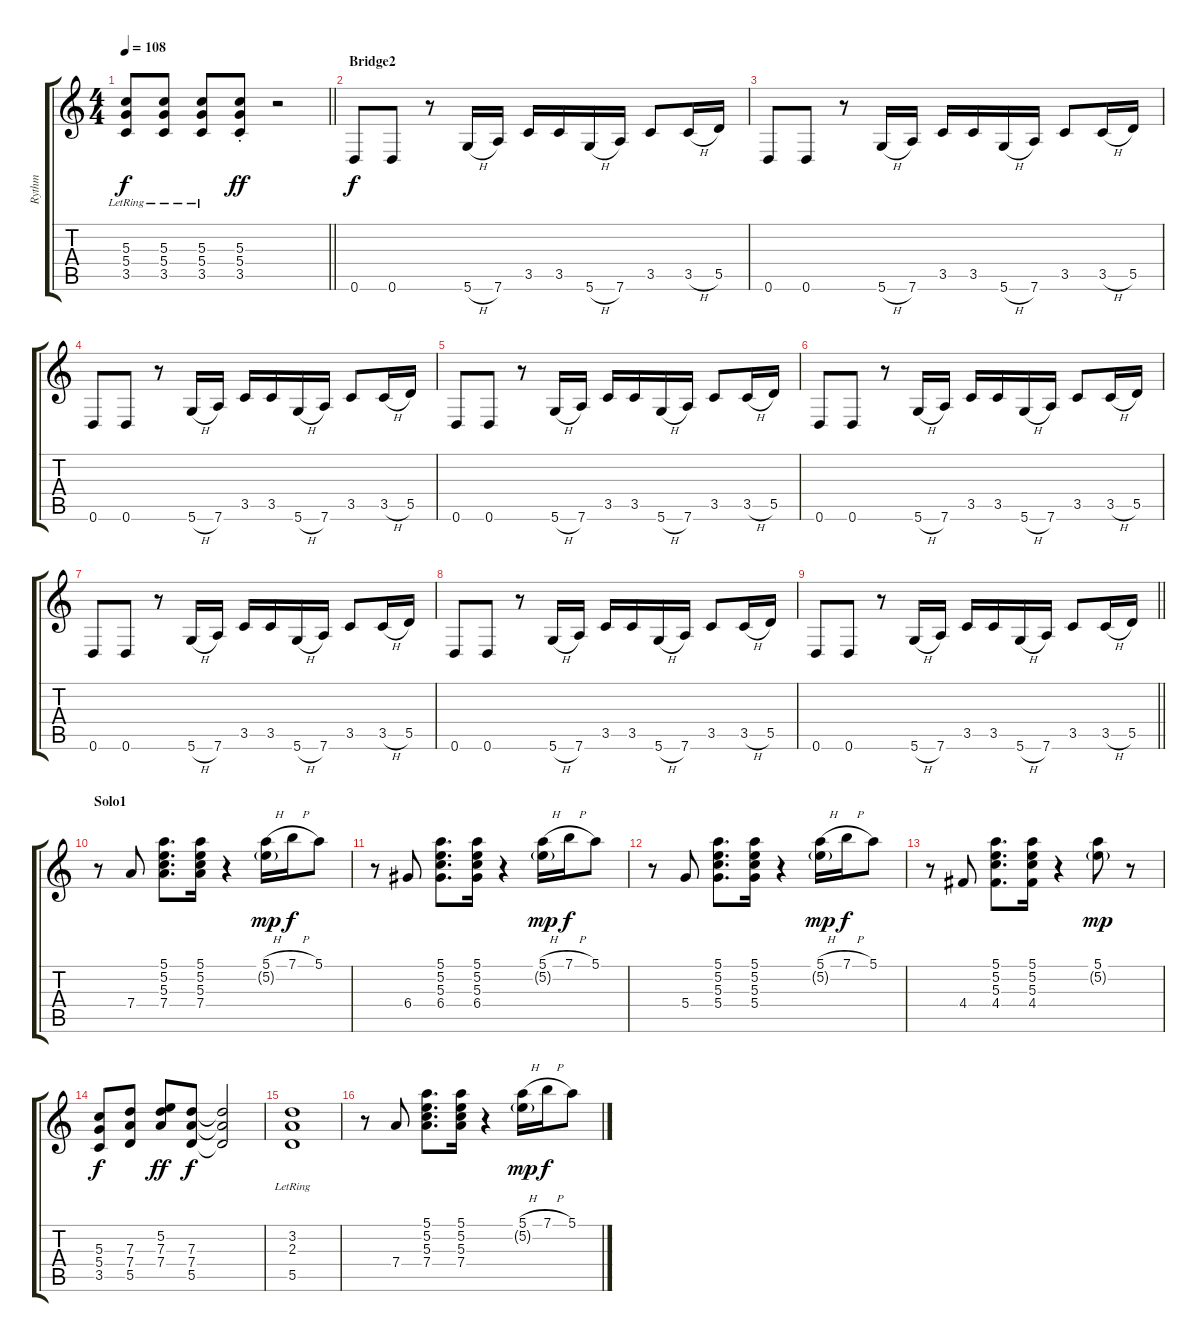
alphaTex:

\track ("Rythm" "Rythm") {instrument distortionguitar}
\staff {score tabs}
\tuning (E4 B3 G3 D3 A2 D2) {hide}
\ts (4 4)
\tempo 108
\clef g2
\barLineRight lightlight
\ks c
(5.3{lr} 5.4{lr} 3.5{lr}).8{dy f} (5.3{lr} 5.4{lr} 3.5{lr}).8 (5.3{lr} 5.4{lr} 3.5{lr}).8 (5.3{st} 5.4{st} 3.5{st}).8{dy ff} r.2 |
\section ("" "Bridge2")
0.6.8{dy f} 0.6.8 r.8 5.6{h}.16 7.6.16 3.5.16 3.5.16 5.6{h}.16 7.6.16 3.5.8 3.5{h}.16 5.5.16 |
0.6.8 0.6.8 r.8 5.6{h}.16 7.6.16 3.5.16 3.5.16 5.6{h}.16 7.6.16 3.5.8 3.5{h}.16 5.5.16 |
0.6.8 0.6.8 r.8 5.6{h}.16 7.6.16 3.5.16 3.5.16 5.6{h}.16 7.6.16 3.5.8 3.5{h}.16 5.5.16 |
0.6.8 0.6.8 r.8 5.6{h}.16 7.6.16 3.5.16 3.5.16 5.6{h}.16 7.6.16 3.5.8 3.5{h}.16 5.5.16 |
0.6.8 0.6.8 r.8 5.6{h}.16 7.6.16 3.5.16 3.5.16 5.6{h}.16 7.6.16 3.5.8 3.5{h}.16 5.5.16 |
0.6.8 0.6.8 r.8 5.6{h}.16 7.6.16 3.5.16 3.5.16 5.6{h}.16 7.6.16 3.5.8 3.5{h}.16 5.5.16 |
0.6.8 0.6.8 r.8 5.6{h}.16 7.6.16 3.5.16 3.5.16 5.6{h}.16 7.6.16 3.5.8 3.5{h}.16 5.5.16 |
\barLineRight lightlight
0.6.8 0.6.8 r.8 5.6{h}.16 7.6.16 3.5.16 3.5.16 5.6{h}.16 7.6.16 3.5.8 3.5{h}.16 5.5.16 |
\section ("" "Solo1")
r.8 7.4.8 (5.1 5.2 5.3 7.4).8{d} (5.1 5.2 5.3 7.4).16 r.4 (5.1{h} 5.2{g}).16{dy mp} 7.1{h}.16{dy f} 5.1.8 |
r.8 6.4.8 (5.1 5.2 5.3 6.4).8{d} (5.1 5.2 5.3 6.4).16 r.4 (5.1{h} 5.2{g}).16{dy mp} 7.1{h}.16{dy f} 5.1.8 |
r.8 5.4.8 (5.1 5.2 5.3 5.4).8{d} (5.1 5.2 5.3 5.4).16 r.4 (5.1{h} 5.2{g}).16{dy mp} 7.1{h}.16{dy f} 5.1.8 |
r.8 4.4.8 (5.1 5.2 5.3 4.4).8{d} (5.1 5.2 5.3 4.4).16 r.4 (5.1 5.2{g}).8{dy mp} r.8 |
(5.3 5.4 3.5).8{dy f} (7.3 7.4 5.5).8 (5.2 7.3 7.4).8{dy ff} (7.3 7.4 5.5).8{dy f} (7.3{t} 7.4{t} 5.5{t}).2 |
(3.2{lr} 2.3{lr} 5.5{lr}).1 |
r.8 7.4.8 (5.1 5.2 5.3 7.4).8{d} (5.1 5.2 5.3 7.4).16 r.4 (5.1{h} 5.2{g}).16{dy mp} 7.1{h}.16{dy f} 5.1.8
